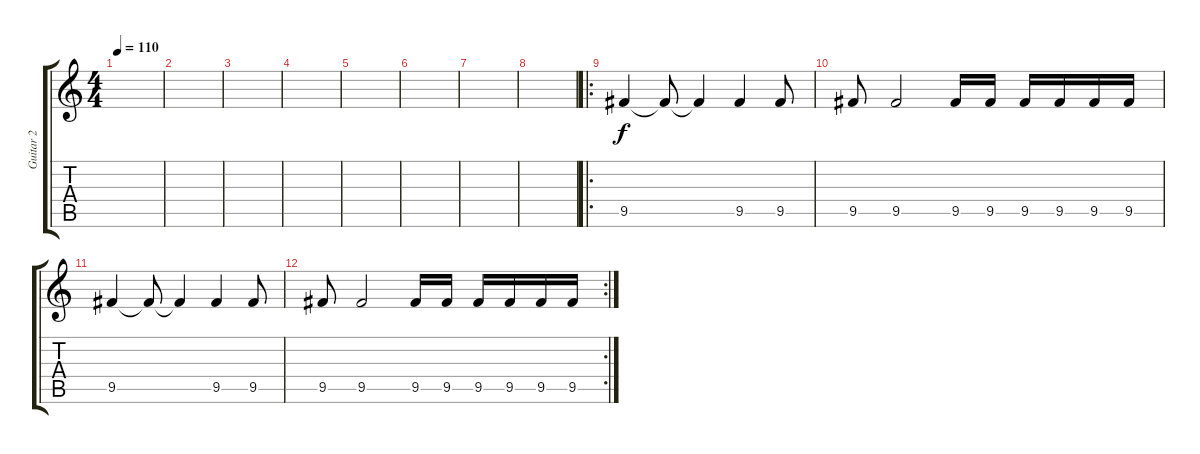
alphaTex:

\track ("Guitar 2" "Guitar 2") {instrument electricguitarmuted}
\staff {score tabs}
\tuning (E4 B3 G3 D3 A2 E2) {hide}
\ts (4 4)
\tempo 110
\clef g2
\ks c
|
|
|
|
|
|
|
|
\ro
9.5.4 9.5{t}.8 9.5{t}.4 9.5.4 9.5.8 |
9.5.8 9.5.2 9.5.16 9.5.16 9.5.16 9.5.16 9.5.16 9.5.16 |
9.5.4 9.5{t}.8 9.5{t}.4 9.5.4 9.5.8 |
\rc 2
9.5.8 9.5.2 9.5.16 9.5.16 9.5.16 9.5.16 9.5.16 9.5.16
